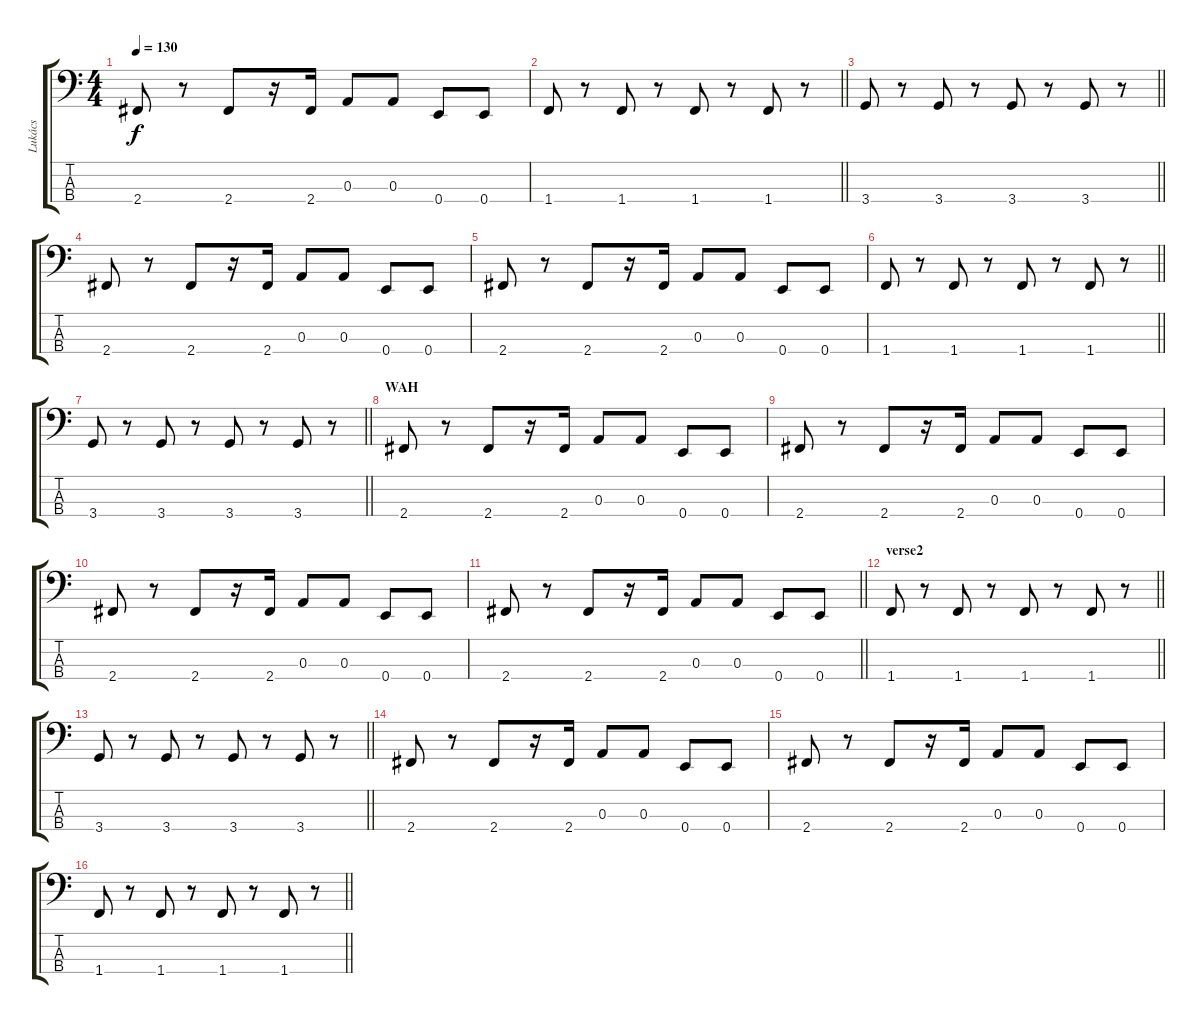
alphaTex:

\track ("Lukács" "Lukács") {instrument electricbassfinger}
\staff {score tabs}
\tuning (G2 D2 A1 E1) {hide}
\ts (4 4)
\tempo 130
\clef f4
\ks c
2.4.8{dy f} r.8 2.4.8 r.16 2.4.16 0.3.8 0.3.8 0.4.8 0.4.8 |
\barLineRight lightlight
1.4.8 r.8 1.4.8 r.8 1.4.8 r.8 1.4.8 r.8 |
\barLineRight lightlight
3.4.8 r.8 3.4.8 r.8 3.4.8 r.8 3.4.8 r.8 |
2.4.8 r.8 2.4.8 r.16 2.4.16 0.3.8 0.3.8 0.4.8 0.4.8 |
2.4.8 r.8 2.4.8 r.16 2.4.16 0.3.8 0.3.8 0.4.8 0.4.8 |
\barLineRight lightlight
1.4.8 r.8 1.4.8 r.8 1.4.8 r.8 1.4.8 r.8 |
\barLineRight lightlight
3.4.8 r.8 3.4.8 r.8 3.4.8 r.8 3.4.8 r.8 |
\section ("" "WAH")
2.4.8 r.8 2.4.8 r.16 2.4.16 0.3.8 0.3.8 0.4.8 0.4.8 |
2.4.8 r.8 2.4.8 r.16 2.4.16 0.3.8 0.3.8 0.4.8 0.4.8 |
2.4.8 r.8 2.4.8 r.16 2.4.16 0.3.8 0.3.8 0.4.8 0.4.8 |
\barLineRight lightlight
2.4.8 r.8 2.4.8 r.16 2.4.16 0.3.8 0.3.8 0.4.8 0.4.8 |
\section ("" "verse2")
\barLineRight lightlight
1.4.8 r.8 1.4.8 r.8 1.4.8 r.8 1.4.8 r.8 |
\barLineRight lightlight
3.4.8 r.8 3.4.8 r.8 3.4.8 r.8 3.4.8 r.8 |
2.4.8 r.8 2.4.8 r.16 2.4.16 0.3.8 0.3.8 0.4.8 0.4.8 |
2.4.8 r.8 2.4.8 r.16 2.4.16 0.3.8 0.3.8 0.4.8 0.4.8 |
\barLineRight lightlight
1.4.8 r.8 1.4.8 r.8 1.4.8 r.8 1.4.8 r.8
